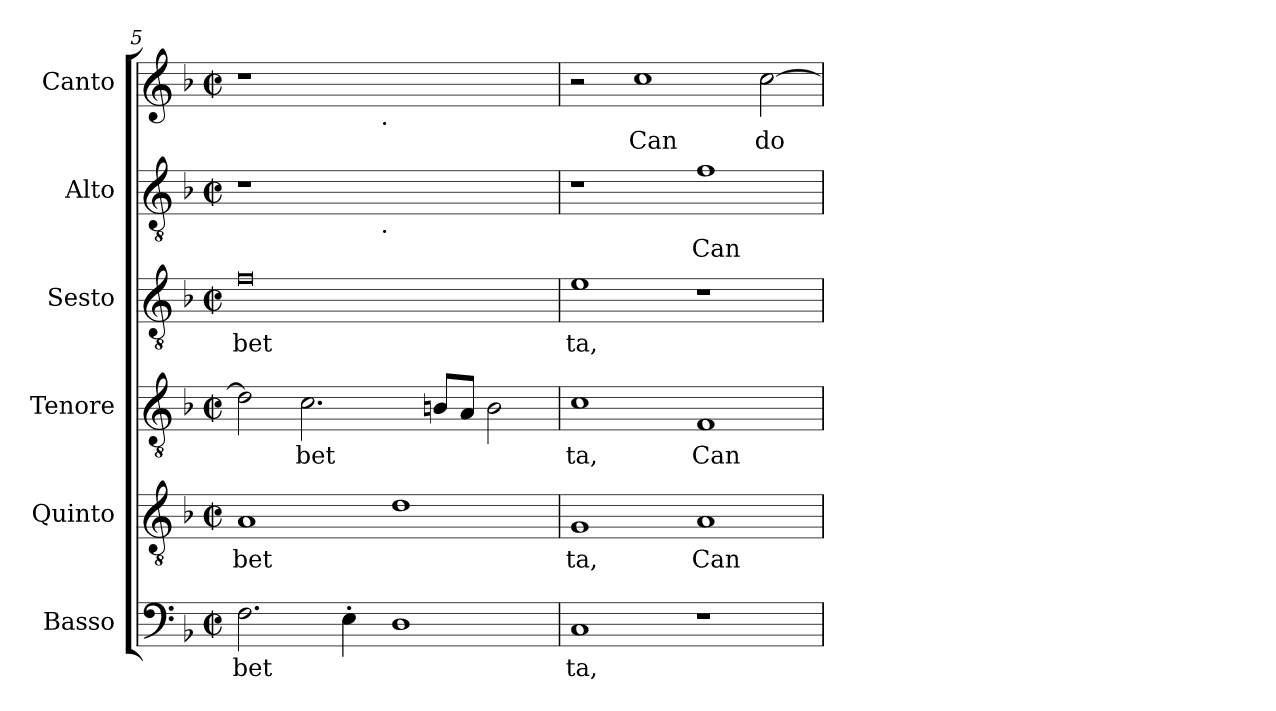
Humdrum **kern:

**kern	**text	**kern	**text	**kern	**text	**kern	**text	**kern	**text	**kern	**text
*part6	*part6	*part5	*part5	*part4	*part4	*part3	*part3	*part2	*part2	*part1	*part1
*staff6	*staff6	*staff5	*staff5	*staff4	*staff4	*staff3	*staff3	*staff2	*staff2	*staff1	*staff1
*I"Basso	*	*I"Quinto	*	*I"Tenore	*	*I"Sesto	*	*I"Alto	*	*I"Canto	*
*clefF4	*	*clefGv2	*	*clefGv2	*	*clefGv2	*	*clefGv2	*	*clefG2	*
*k[b-]	*	*k[b-]	*	*k[b-]	*	*k[b-]	*	*k[b-]	*	*k[b-]	*
*F:	*	*F:	*	*F:	*	*F:	*	*F:	*	*F:	*
*M2/2	*	*M2/2	*	*M2/2	*	*M2/2	*	*M2/2	*	*M2/2	*
*met(c|)	*	*met(c|)	*	*met(c|)	*	*met(c|)	*	*met(c|)	*	*met(c|)	*
=5	=5	=5	=5	=5	=5	=5	=5	=5	=5	=5	=5
!	!LO:LY:b:cj	!	!LO:LY:b:cj	!	!LO:LY:b:cj	!	!LO:LY:b:cj	!	!	!	!
*	*	*	*	*	*	*	*	*^	*	*^	*
2.F\	bet	1A	bet	2d\]	.	0f	bet	1r	2ryy	.	1r	2ryy	.
!	!	!	!	!	!LO:LY:b:cj	!	!	!	!	!	!	!	!
.	.	.	.	2.c\	bet	.	.	.	4...ryy	.	.	4...ryy	.
!	!LO:LY:b:cj	!	!	!	!	!	!	!	!	!	!	!	!
4E'<\	.	.	.	.	.	.	.	.	.	.	.	.	.
!	!	!	!	!	!	!	!	!	!	!	!	!LO:TX:b:t=.	!
!	!	!	!	!	!	!	!	!	!LO:TX:b:t=.	!	!	!	!
.	.	.	.	.	.	.	.	.	1ryy	.	.	1ryy	.
!	!LO:LY:b:cj	!	!LO:LY:b:cj	!	!	!	!	!	!	!	!	!	!
1D	.	1d	.	.	.	.	.	1ryy	.	.	1ryy	.	.
!	!	!	!	!	!LO:LY:b:cj	!	!	!	!	!	!	!	!
.	.	.	.	8B/L	.	.	.	.	.	.	.	.	.
!	!	!	!	!	!LO:LY:b:cj	!	!	!	!	!	!	!	!
.	.	.	.	8A/J	.	.	.	.	.	.	.	.	.
!	!	!	!	!	!LO:LY:b:cj	!	!	!	!	!	!	!	!
.	.	.	.	2B\	.	.	.	.	.	.	.	.	.
.	.	.	.	.	.	.	.	.	32ryy	.	.	32ryy	.
!!LO:LB:g=z
=6	=6	=6	=6	=6	=6	=6	=6	=6	=6	=6	=6	=6	=6
!	!LO:LY:b:cj	!	!LO:LY:b:cj	!	!LO:LY:b:cj	!	!LO:LY:b:cj	!	!	!	!	!	!
*	*	*	*	*	*	*	*	*v	*v	*	*	*	*
*	*	*	*	*	*	*	*	*	*	*v	*v	*
1C	ta,	1G	ta,	1c	ta,	1e	ta,	1r	.	2r	.
!	!	!	!	!	!	!	!	!	!	!	!LO:LY:b:cj
.	.	.	.	.	.	.	.	.	.	1cc	Can
!	!	!	!LO:LY:b:cj	!	!LO:LY:b:cj	!	!	!	!LO:LY:b:cj	!	!
1r	.	1A	Can-	1F	Can	1r	.	1f	Can-	.	.
!	!	!	!	!	!	!	!	!	!	!	!LO:LY:b:cj
.	.	.	.	.	.	.	.	.	.	[>2cc\	do
=	=	=	=	=	=	=	=	=	=	=	=
*-	*-	*-	*-	*-	*-	*-	*-	*-	*-	*-	*-
